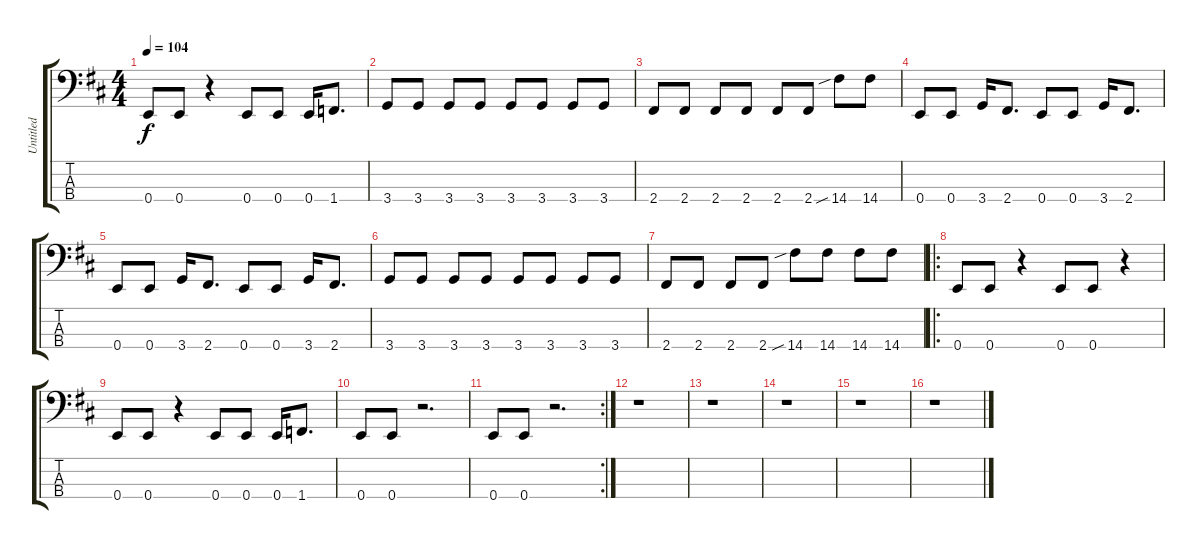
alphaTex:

\track ("Untitled" "Untitled") {instrument electricbassfinger}
\staff {score tabs}
\tuning (G2 D2 A1 E1) {hide}
\ts (4 4)
\tempo 104
\clef f4
\ks d
0.4.8{dy f} 0.4.8 r.4 0.4.8 0.4.8 0.4.16 1.4.8{d} |
3.4.8 3.4.8 3.4.8 3.4.8 3.4.8 3.4.8 3.4.8 3.4.8 |
2.4.8 2.4.8 2.4.8 2.4.8 2.4.8 2.4.8 14.4{sib}.8 14.4.8 |
0.4.8 0.4.8 3.4.16 2.4.8{d} 0.4.8 0.4.8 3.4.16 2.4.8{d} |
0.4.8 0.4.8 3.4.16 2.4.8{d} 0.4.8 0.4.8 3.4.16 2.4.8{d} |
3.4.8 3.4.8 3.4.8 3.4.8 3.4.8 3.4.8 3.4.8 3.4.8 |
2.4.8 2.4.8 2.4.8 2.4.8 14.4{sib}.8 14.4.8 14.4.8 14.4.8 |
\ro
0.4.8 0.4.8 r.4 0.4.8 0.4.8 r.4 |
0.4.8 0.4.8 r.4 0.4.8 0.4.8 0.4.16 1.4.8{d} |
0.4.8 0.4.8 r.2{d} |
\rc 2
0.4.8 0.4.8 r.2{d} |
r.1 |
r.1 |
r.1 |
r.1 |
r.1
